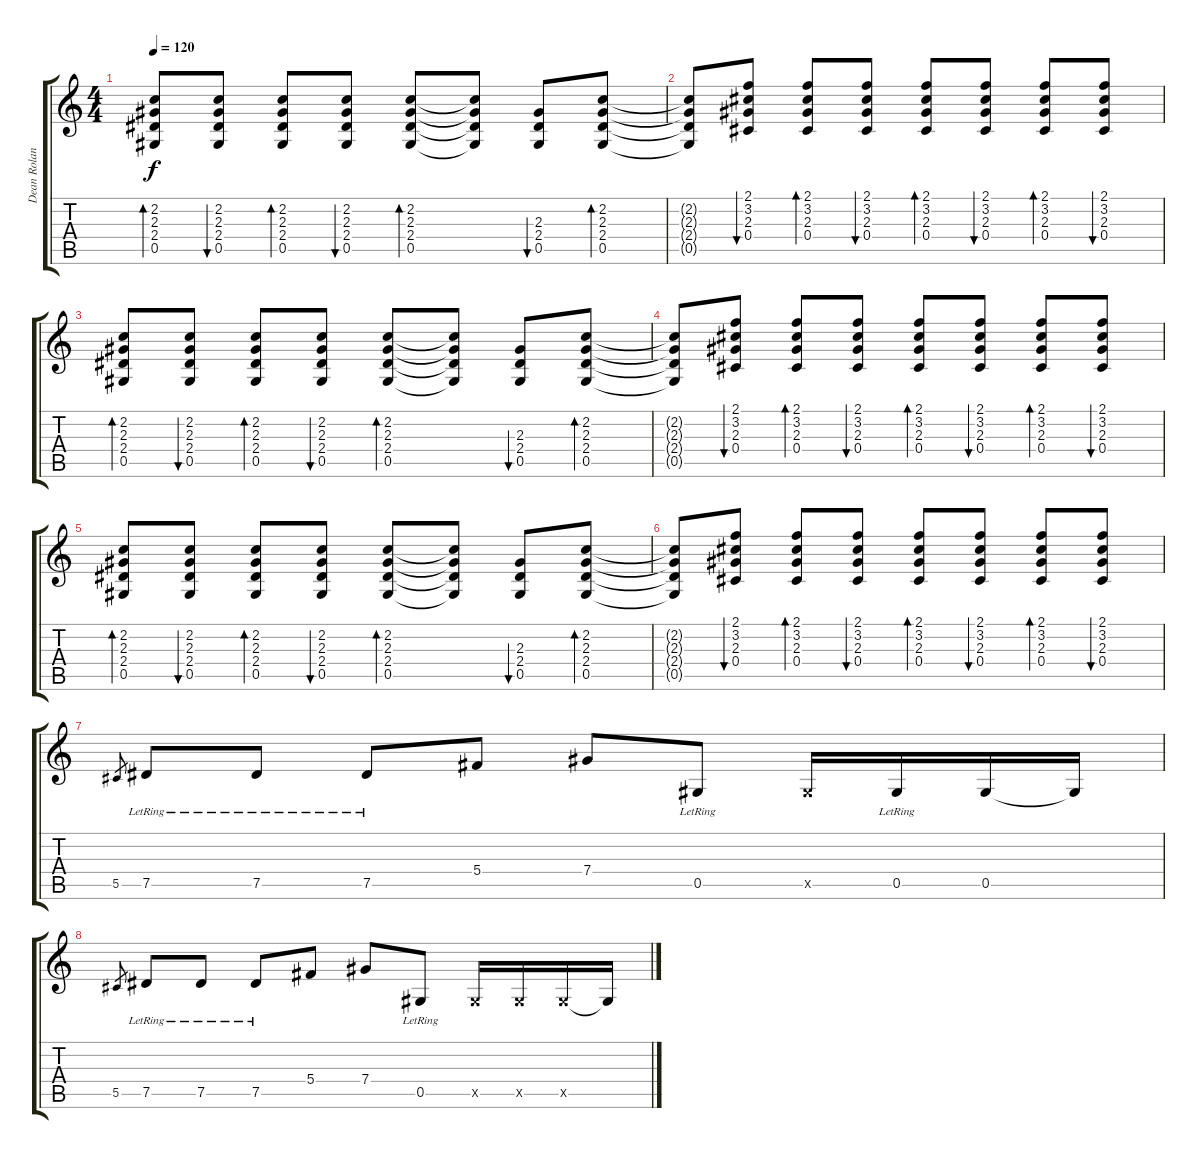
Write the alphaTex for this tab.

\track ("Dean Roland" "Dean Rolan") {instrument acousticguitarsteel}
\staff {score tabs}
\tuning (Eb4 Bb3 Gb3 Db3 Ab2 Eb2) {hide}
\ts (4 4)
\tempo 120
\clef g2
\ks c
(2.2 2.3 2.4 0.5).8{bd 60 dy f} (2.2 2.3 2.4 0.5).8{bu 60} (2.2 2.3 2.4 0.5).8{bd 60} (2.2 2.3 2.4 0.5).8{bu 60} (2.2 2.3 2.4 0.5).8{bd 60} (2.2{t} 2.3{t} 2.4{t} 0.5{t}).8 (2.3 2.4 0.5).8{bu 60} (2.2 2.3 2.4 0.5).8{bd 60} |
(2.2{t} 2.3{t} 2.4{t} 0.5{t}).8 (2.1 3.2 2.3 0.4).8{bu 60} (2.1 3.2 2.3 0.4).8{bd 60} (2.1 3.2 2.3 0.4).8{bu 60} (2.1 3.2 2.3 0.4).8{bd 60} (2.1 3.2 2.3 0.4).8{bu 60} (2.1 3.2 2.3 0.4).8{bd 60} (2.1 3.2 2.3 0.4).8{bu 60} |
(2.2 2.3 2.4 0.5).8{bd 60} (2.2 2.3 2.4 0.5).8{bu 60} (2.2 2.3 2.4 0.5).8{bd 60} (2.2 2.3 2.4 0.5).8{bu 60} (2.2 2.3 2.4 0.5).8{bd 60} (2.2{t} 2.3{t} 2.4{t} 0.5{t}).8 (2.3 2.4 0.5).8{bu 60} (2.2 2.3 2.4 0.5).8{bd 60} |
(2.2{t} 2.3{t} 2.4{t} 0.5{t}).8 (2.1 3.2 2.3 0.4).8{bu 60} (2.1 3.2 2.3 0.4).8{bd 60} (2.1 3.2 2.3 0.4).8{bu 60} (2.1 3.2 2.3 0.4).8{bd 60} (2.1 3.2 2.3 0.4).8{bu 60} (2.1 3.2 2.3 0.4).8{bd 60} (2.1 3.2 2.3 0.4).8{bu 60} |
(2.2 2.3 2.4 0.5).8{bd 60} (2.2 2.3 2.4 0.5).8{bu 60} (2.2 2.3 2.4 0.5).8{bd 60} (2.2 2.3 2.4 0.5).8{bu 60} (2.2 2.3 2.4 0.5).8{bd 60} (2.2{t} 2.3{t} 2.4{t} 0.5{t}).8 (2.3 2.4 0.5).8{bu 60} (2.2 2.3 2.4 0.5).8{bd 60} |
(2.2{t} 2.3{t} 2.4{t} 0.5{t}).8 (2.1 3.2 2.3 0.4).8{bu 60} (2.1 3.2 2.3 0.4).8{bd 60} (2.1 3.2 2.3 0.4).8{bu 60} (2.1 3.2 2.3 0.4).8{bd 60} (2.1 3.2 2.3 0.4).8{bu 60} (2.1 3.2 2.3 0.4).8{bd 60} (2.1 3.2 2.3 0.4).8{bu 60} |
5.5.8{gr} 7.5{lr}.8 7.5{lr}.8 7.5{lr}.8 5.4.8 7.4.8 0.5{lr}.8 0.5{x}.16 0.5{lr}.16 0.5.16 0.5{t}.16 |
5.5.8{gr} 7.5{lr}.8 7.5{lr}.8 7.5{lr}.8 5.4.8 7.4.8 0.5{lr}.8 0.5{x}.16 0.5{x}.16 0.5{x}.16 0.5{t}.16
